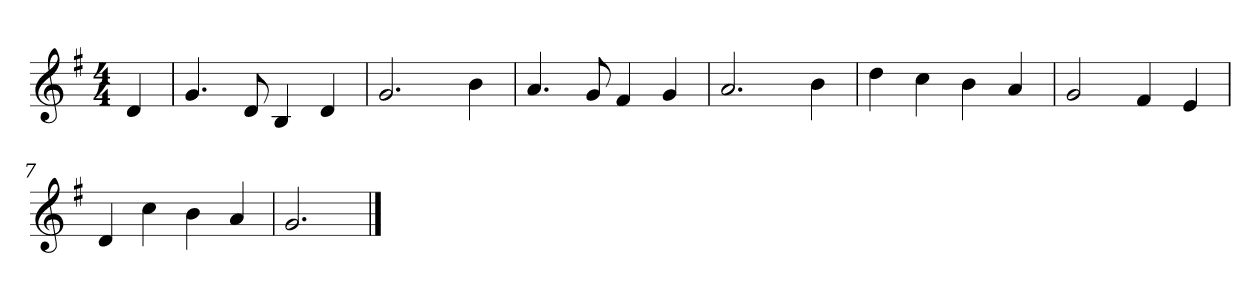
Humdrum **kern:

**kern
*part1
*staff1
*k[f#]
*M4/4
*MM120
=
4d
=1
4.g
8d
4B
4d
=2
2.g
4b
=3
4.a
8g
4f#
4g
=4
2.a
4b
=5
4dd
4cc
4b
4a
=6
2g
4f#
4e
=7
4d
4cc
4b
4a
=8
2.g
==
*-
